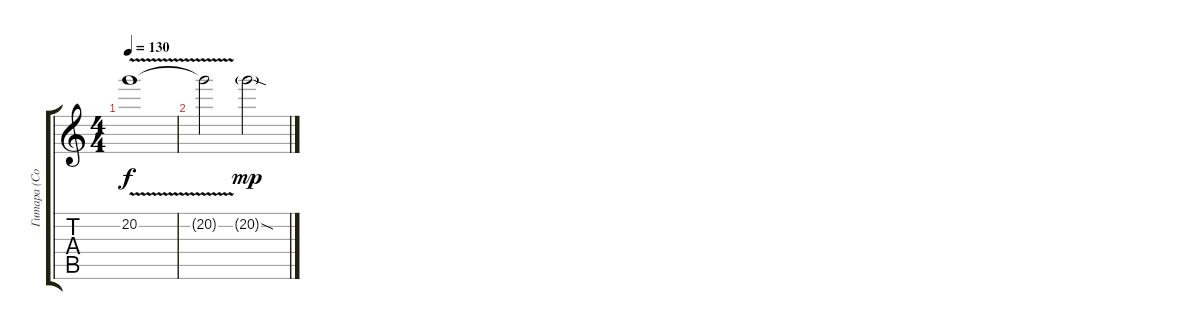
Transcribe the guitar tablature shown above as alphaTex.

\track ("Гитара (Соло)" "Гитара (Со") {instrument overdrivenguitar}
\staff {score tabs}
\tuning (E4 B3 G3 D3 A2 E2) {hide}
\ts (4 4)
\tempo 130
\clef g2
\ks c
20.2{v}.1{dy f} |
20.2{t}.2 20.2{sod g}.2{dy mp}
